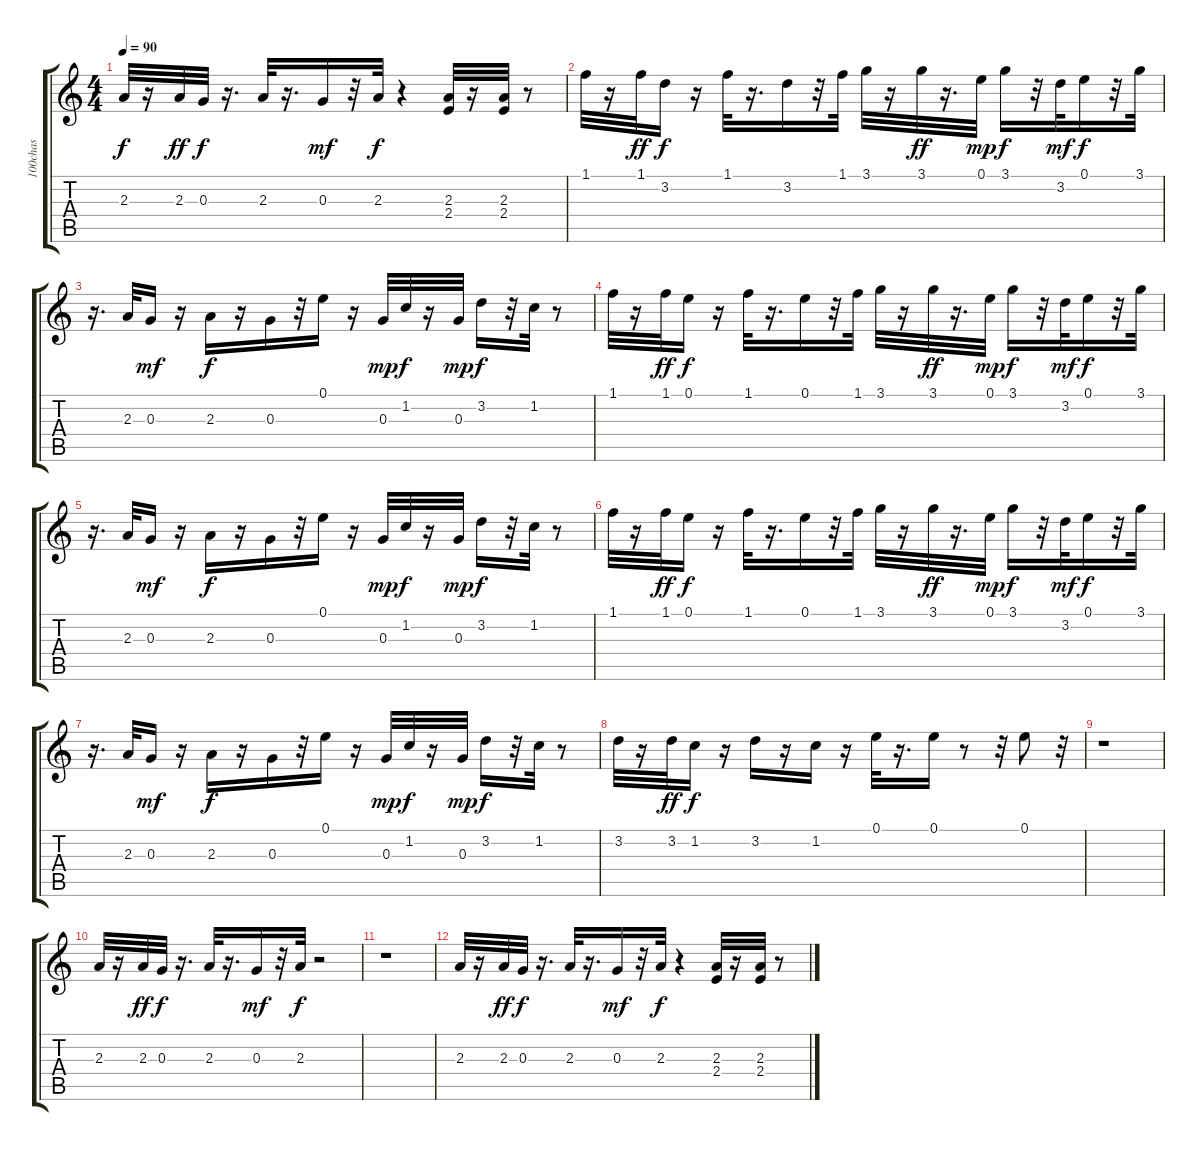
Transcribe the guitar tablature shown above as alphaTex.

\track ("100chas" "100chas") {instrument electricguitarmuted}
\staff {score tabs}
\tuning (E4 B3 G3 D3 A2 E2) {hide}
\ts (4 4)
\tempo 90
\clef g2
\ks c
2.3.32{dy f} r.16 2.3.32{dy ff} 0.3.32{dy f} r.16{d} 2.3.32 r.16{d} 0.3.16{dy mf} r.32 2.3.32{dy f} r.4 (2.3 2.4).32 r.16 (2.3 2.4).32 r.8 |
1.1.32 r.16 1.1.32{dy ff} 3.2.16{dy f} r.16 1.1.32 r.16{d} 3.2.16 r.32 1.1.32 3.1.32 r.16 3.1.32{dy ff} r.16{d} 0.1.32{dy mp} 3.1.16{dy f} r.32 3.2.32{dy mf} 0.1.16{dy f} r.32 3.1.32 |
r.16{d} 2.3.32 0.3.16{dy mf} r.16 2.3.16{dy f} r.16 0.3.16 r.32 0.1.16 r.16 0.3.32{dy mp} 1.2.32{dy f} r.16 0.3.32{dy mp} 3.2.16{dy f} r.32 1.2.32 r.8 |
1.1.32 r.16 1.1.32{dy ff} 0.1.16{dy f} r.16 1.1.32 r.16{d} 0.1.16 r.32 1.1.32 3.1.32 r.16 3.1.32{dy ff} r.16{d} 0.1.32{dy mp} 3.1.16{dy f} r.32 3.2.32{dy mf} 0.1.16{dy f} r.32 3.1.32 |
r.16{d} 2.3.32 0.3.16{dy mf} r.16 2.3.16{dy f} r.16 0.3.16 r.32 0.1.16 r.16 0.3.32{dy mp} 1.2.32{dy f} r.16 0.3.32{dy mp} 3.2.16{dy f} r.32 1.2.32 r.8 |
1.1.32 r.16 1.1.32{dy ff} 0.1.16{dy f} r.16 1.1.32 r.16{d} 0.1.16 r.32 1.1.32 3.1.32 r.16 3.1.32{dy ff} r.16{d} 0.1.32{dy mp} 3.1.16{dy f} r.32 3.2.32{dy mf} 0.1.16{dy f} r.32 3.1.32 |
r.16{d} 2.3.32 0.3.16{dy mf} r.16 2.3.16{dy f} r.16 0.3.16 r.32 0.1.16 r.16 0.3.32{dy mp} 1.2.32{dy f} r.16 0.3.32{dy mp} 3.2.16{dy f} r.32 1.2.32 r.8 |
3.2.32 r.16 3.2.32{dy ff} 1.2.16{dy f} r.16 3.2.16 r.16 1.2.16 r.16 0.1.32 r.16{d} 0.1.16 r.8 r.32 0.1.8 r.32 |
r.1 |
2.3.32 r.16 2.3.32{dy ff} 0.3.32{dy f} r.16{d} 2.3.32 r.16{d} 0.3.16{dy mf} r.32 2.3.32{dy f} r.2 |
r.1 |
2.3.32 r.16 2.3.32{dy ff} 0.3.32{dy f} r.16{d} 2.3.32 r.16{d} 0.3.16{dy mf} r.32 2.3.32{dy f} r.4 (2.3 2.4).32 r.16 (2.3 2.4).32 r.8
